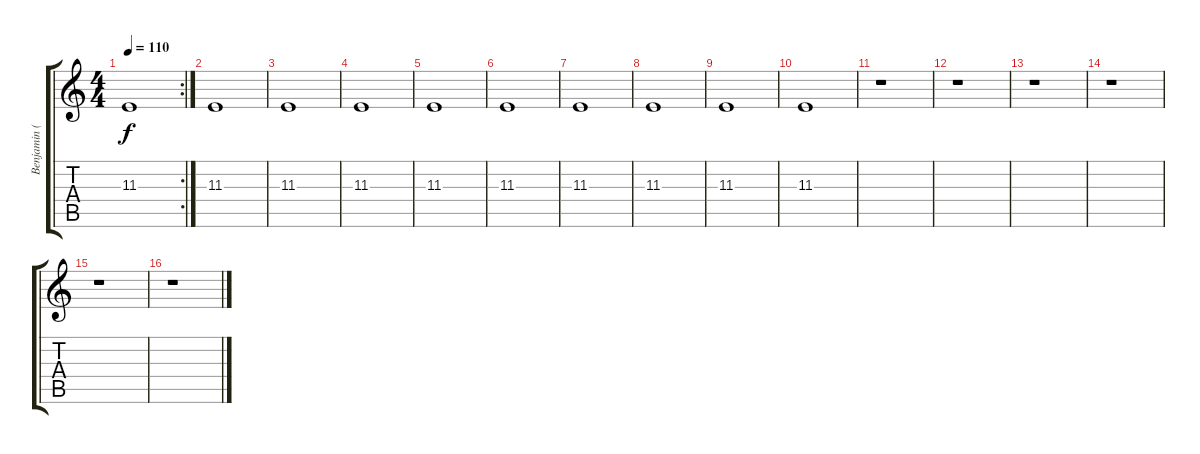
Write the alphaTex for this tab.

\track ("Benjamin (KeybPerc)" "Benjamin (") {instrument tubularbells}
\staff {score tabs}
\tuning (D4 A3 F3 C3 G2 D2) {hide}
\rc 2
\ts (4 4)
\tempo 110
\clef g2
\ks c
11.3{t}.1{dy f} |
11.3.1 |
11.3.1 |
11.3.1 |
11.3.1 |
11.3.1 |
11.3.1 |
11.3.1 |
11.3.1 |
11.3.1 |
r.1 |
r.1 |
r.1 |
r.1 |
r.1 |
r.1
